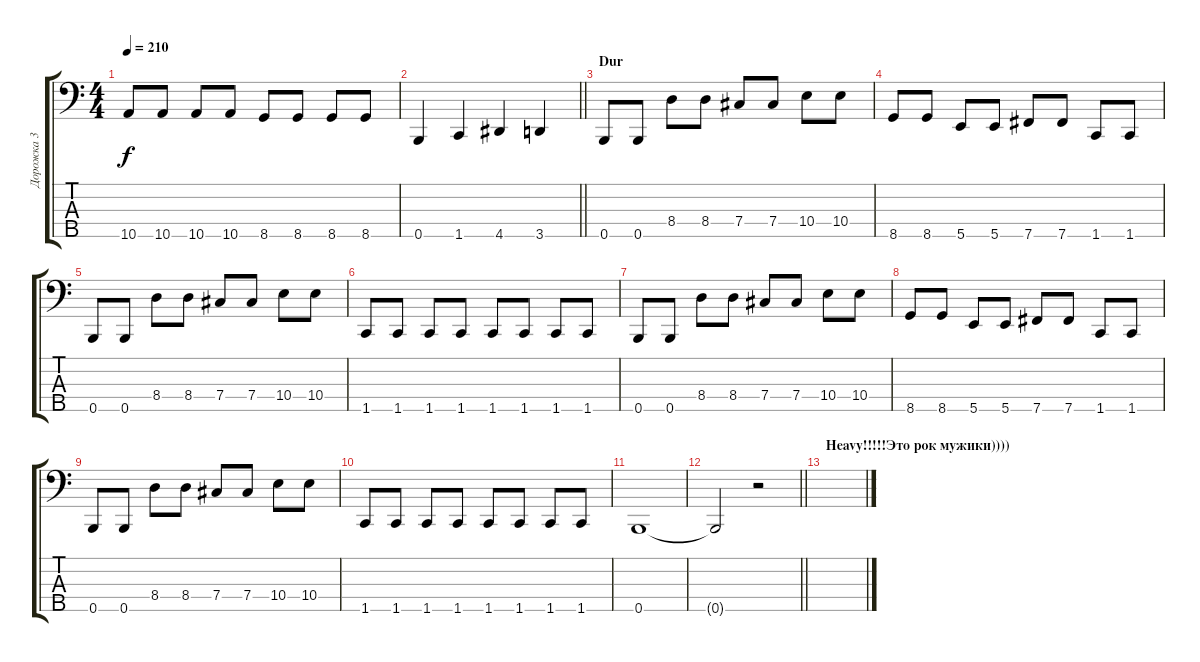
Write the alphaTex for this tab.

\track ("Дорожка 3" "Дорожка 3") {instrument electricbassfinger}
\staff {score tabs}
\tuning (A2 E2 B1 Gb1 B0) {hide}
\ts (4 4)
\tempo 210
\clef f4
\ks c
10.5.8{dy f} 10.5.8 10.5.8 10.5.8 8.5.8 8.5.8 8.5.8 8.5.8 |
\barLineRight lightlight
0.5.4 1.5.4 4.5.4 3.5.4 |
\section ("" "Dur")
0.5.8 0.5.8 8.4.8 8.4.8 7.4.8 7.4.8 10.4.8 10.4.8 |
8.5.8 8.5.8 5.5.8 5.5.8 7.5.8 7.5.8 1.5.8 1.5.8 |
0.5.8 0.5.8 8.4.8 8.4.8 7.4.8 7.4.8 10.4.8 10.4.8 |
1.5.8 1.5.8 1.5.8 1.5.8 1.5.8 1.5.8 1.5.8 1.5.8 |
0.5.8 0.5.8 8.4.8 8.4.8 7.4.8 7.4.8 10.4.8 10.4.8 |
8.5.8 8.5.8 5.5.8 5.5.8 7.5.8 7.5.8 1.5.8 1.5.8 |
0.5.8 0.5.8 8.4.8 8.4.8 7.4.8 7.4.8 10.4.8 10.4.8 |
1.5.8 1.5.8 1.5.8 1.5.8 1.5.8 1.5.8 1.5.8 1.5.8 |
0.5.1 |
\barLineRight lightlight
0.5{t}.2 r.2 |
\section ("" "Heavy!!!!!Это рок мужики))))")
